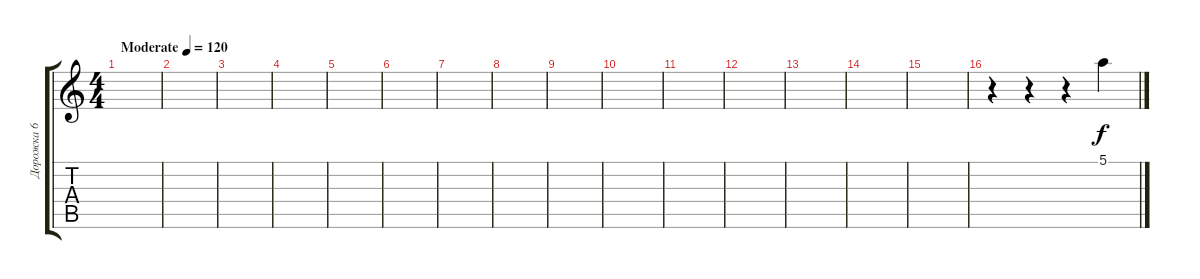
\track ("Дорожка 6" "Дорожка 6") {instrument distortionguitar}
\staff {score tabs}
\tuning (E4 B3 G3 D3 A2 E2) {hide}
\ts (4 4)
\tempo (120 "Moderate")
\clef g2
\ks c
|
|
|
|
|
|
|
|
|
|
|
|
|
|
|
r.4 r.4 r.4 5.1.4
